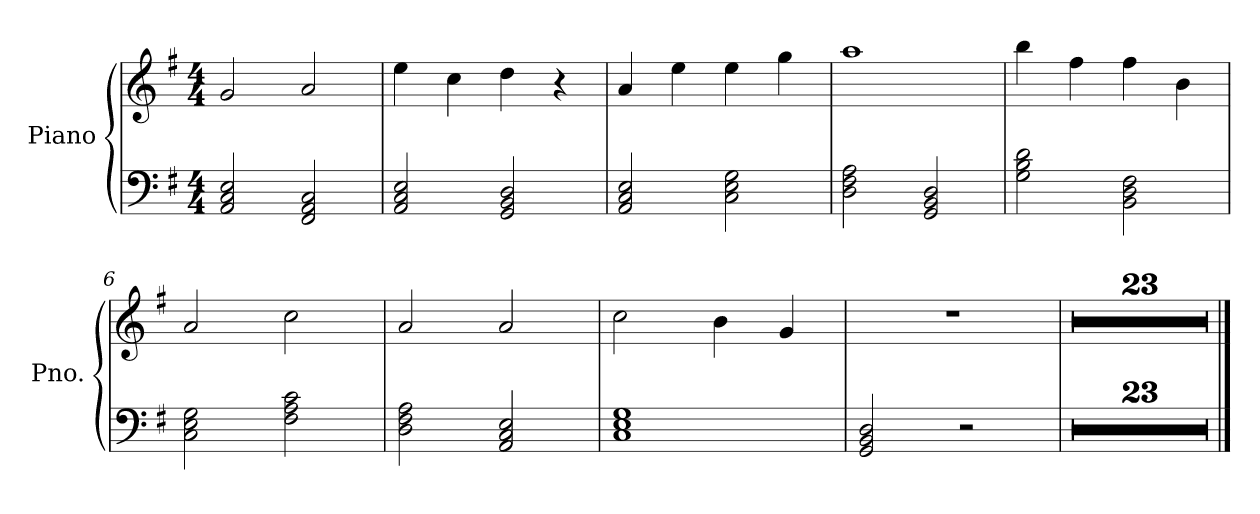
**kern	**kern
*part1	*part1
*staff2	*staff1
*I"Piano	*
*I'Pno.	*
*clefF4	*clefG2
*k[f#]	*k[f#]
*M4/4	*M4/4
=1	=1
2AA/ 2C/ 2E/	2g/
2FF#/ 2AA/ 2C/	2a/
=2	=2
2AA/ 2C/ 2E/	4ee\
.	4cc\
2GG/ 2BB/ 2D/	4dd\
.	4r
=3	=3
2AA/ 2C/ 2E/	4a/
.	4ee\
2C\ 2E\ 2G\	4ee\
.	4gg\
=4	=4
2D\ 2F#\ 2A\	1aa
2GG/ 2BB/ 2D/	.
=5	=5
2G\ 2B\ 2d\	4bb\
.	4ff#\
2BB\ 2D\ 2F#\	4ff#\
.	4b\
=6	=6
2C\ 2E\ 2G\	2a/
2F#\ 2A\ 2c\	2cc\
=7	=7
2D\ 2F#\ 2A\	2a/
2AA/ 2C/ 2E/	2a/
=8	=8
1C 1E 1G	2cc\
.	4b\
.	4g/
=9	=9
2GG/ 2BB/ 2D/	1r
2r	.
=10	=10
1r	1r
=11	=11
1r	1r
=12	=12
1r	1r
!!LO:LB:g=z
=13	=13
1r	1r
=14	=14
1r	1r
=15	=15
1r	1r
=16	=16
1r	1r
=17	=17
1r	1r
=18	=18
1r	1r
=19	=19
1r	1r
=20	=20
1r	1r
=21	=21
1r	1r
=22	=22
1r	1r
=23	=23
1r	1r
=24	=24
1r	1r
=25	=25
1r	1r
=26	=26
1r	1r
=27	=27
1r	1r
=28	=28
1r	1r
=29	=29
1r	1r
!!LO:LB:g=z
=30	=30
1r	1r
=31	=31
1r	1r
=32	=32
1r	1r
==	==
*-	*-
